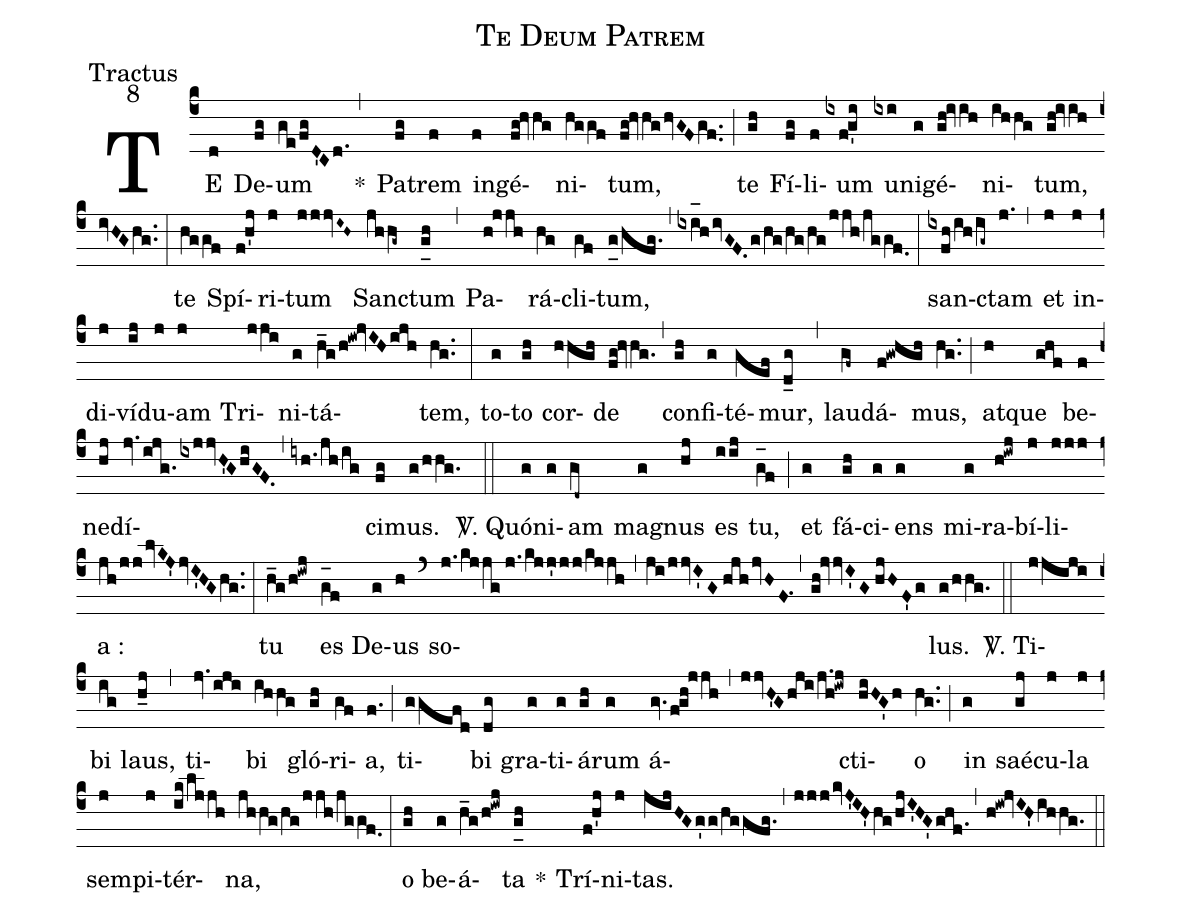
name:Te Deum Patrem;
office-part:Tractus;
mode:8;
%%
(c4) TE(d) De(fg)um(ge/fgD'Cd.) <clear>*(,) Pa(fg)trem(f) in(f)gé(fg!hvhg)ni(hggf)tum,(fg!hvhghvGFgf..) (;) te(gh) Fí(fg)li(f)um(ixfg'i) u(ixi)ni(g)gé(gh!ivih)ni(ihhg)tum,(gh!ivihivHGhg..) (:) te(hggf) Spí(f!h'j)ri(j)tum(jjjvI~H~) San(jhhg~)ctum(g_[uh:l]h) (,) Pa(h!jjh)rá(hg)cli(gf)tum,(g_0[uh:l]/hfg.) (,) (ixi_[oh:h]hivGF.g/hg/hg/hg/jjh/jggf.0) (:) san(ixfh/ih/ig~)ctam(j.) (,) et(j) in(j)di(j)ví(ij)du(j)am(j) Tri(jji)ni(g)tá(h_g/h!iw!jvIHijh)tem,(hg..) (:) to(g)to(gh) cor(hhgh)de(fg!hvhg.) (,) con(gh)fi(g)té(gef)mur,(d_g) (,) lau(gf~)dá(f!gwhgh)mus,(hg..) (;) at(h)que(ghf) be(f)ne(hj)dí(jv.ijg.ixjjvH'GhiGF.)(,)(iyh./!jh/!ig)ci(fg)mus.(g/hhg.) (::)
<sp>V/</sp>. Quó(g)ni(g)am(gd~) ma(g)gnus(hj) es(iij) tu,(g_[oh:h]f) (;) et(g) fá(gh)ci(g)ens(g) mi(g)ra(h!iwj)bí(j)li(jjj)a :(jh/jjlvKJ'jvI'HGhg..) (:) tu(h_g/h!iwj) es(g_[oh:h]f) De(g)us(h) (`) so(j./kjjg//j./kjj'jj/kjjh)(,)(ji/jjvI'G//hjhjvHF.1)(,)(gh!jvvI'G//hjHF'g)lus.(g/hhg.) (::)
<sp>V/</sp>. Ti(jjiji)bi(ig) laus,(h_j) (,) ti(jv.iji)bi(ihhg) gló(gh)ri(gf)a,(f.) (;) ti(ggefd)bi(dg) gra(g)ti(g)á(gh)rum(g) á(gv.fgh!jjh)(,)(jjvH'Ghji/j.h!iwj)cti(hiHG'h)o(hg..) (;) in(g) saé(gj)cu(j)la(j) sem(j)pi(j)tér(ik/ljjh)na,(jhhg/hg/jjh/jggf.0) (:) o(gh) be(g)á(h_g/h!iwj)ta(g_[uh:l]h) *() Trí(f!h'j)ni(j)tas.(jijHGg'g/hggfg.) (,) (jjjkvJ'IH'hg/hjI'HG'ghf.1) (,) (h!iw!jvIH'ihhg.) (::)
